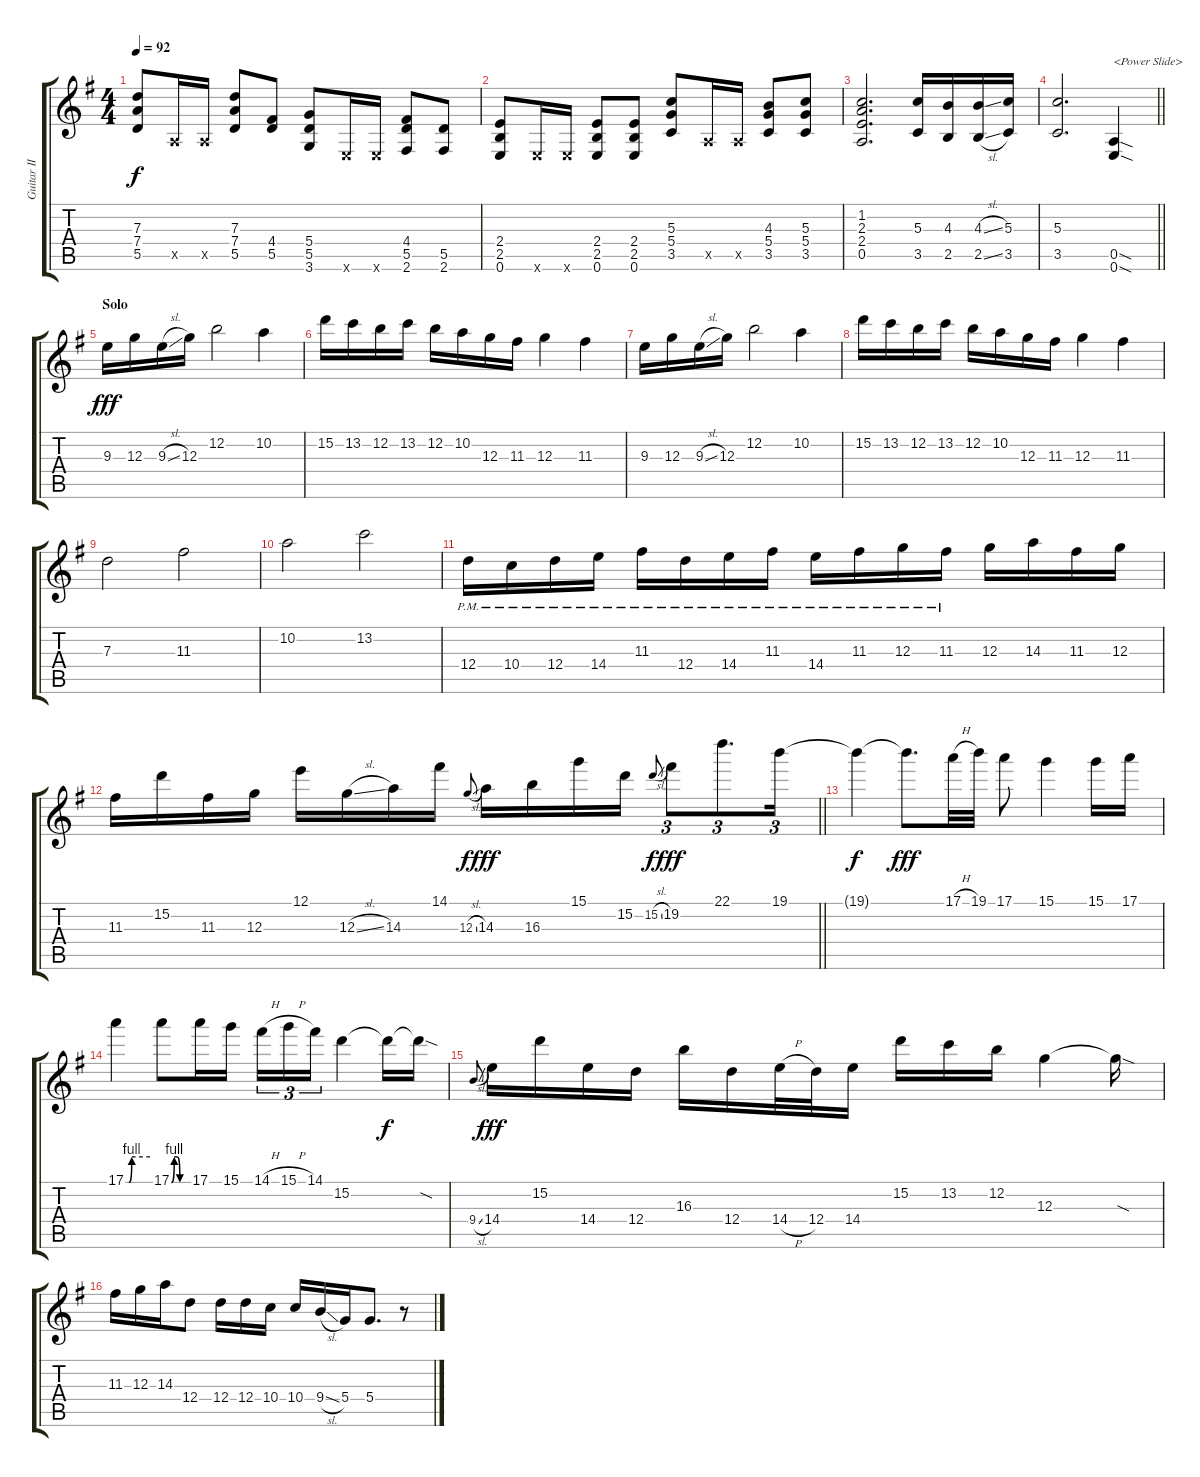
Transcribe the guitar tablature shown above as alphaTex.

\track ("Guitar II" "Guitar II") {instrument distortionguitar}
\staff {score tabs}
\tuning (E4 B3 G3 D3 A2 E2) {hide}
\ts (4 4)
\tempo 92
\clef g2
\ks g
(7.3 7.4 5.5).8{dy f} 0.5{x}.16 0.5{x}.16 (7.3 7.4 5.5).8 (4.4 5.5).8 (5.4 5.5 3.6).8 0.6{x}.16 0.6{x}.16 (4.4 5.5 2.6).8 (5.5 2.6).8 |
(2.4 2.5 0.6).8 0.6{x}.16 0.6{x}.16 (2.4 2.5 0.6).8 (2.4 2.5 0.6).8 (5.3 5.4 3.5).8 0.5{x}.16 0.5{x}.16 (4.3 5.4 3.5).8 (5.3 5.4 3.5).8 |
(1.2 2.3 2.4 0.5).2{d} (5.3 3.5).16 (4.3 2.5).16 (4.3{sl} 2.5{sl}).16 (5.3 3.5).16 |
\barLineRight lightlight
(5.3 3.5).2{d} (0.5{sod} 0.6{sod}).4{txt "<Power Slide>"} |
\section ("" "Solo")
9.3.16{dy fff} 12.3.16 9.3{sl}.16 12.3.16 12.2.2 10.2.4 |
15.2.16 13.2.16 12.2.16 13.2.16 12.2.16 10.2.16 12.3.16 11.3.16 12.3.4 11.3.4 |
9.3.16 12.3.16 9.3{sl}.16 12.3.16 12.2.2 10.2.4 |
15.2.16 13.2.16 12.2.16 13.2.16 12.2.16 10.2.16 12.3.16 11.3.16 12.3.4 11.3.4 |
7.3.2 11.3.2 |
10.2.2 13.2.2 |
12.4{pm}.16 10.4{pm}.16 12.4{pm}.16 14.4{pm}.16 11.3{pm}.16 12.4{pm}.16 14.4{pm}.16 11.3{pm}.16 14.4{pm}.16 11.3{pm}.16 12.3{pm}.16 11.3{pm}.16 12.3.16 14.3.16 11.3.16 12.3.16 |
\barLineRight lightlight
11.3.16 15.2.16 11.3.16 12.3.16 12.1.16 12.3{sl}.16 14.3.16 14.1.16 12.3{sl}.8{gr onbeat dy f} 14.3.16{dy fff} 16.3.16 15.1.16 15.2.16 15.2{sl}.8{gr onbeat dy f} 19.2.8{tu (3 2) dy fff} 22.1.8{d tu (3 2)} 19.1.16{tu (3 2)} |
\section ("" "")
19.1{t}.4{dy f} 19.1{t}.8{d dy fff} 17.1{h}.32 19.1.32 17.1.8 15.1.4 15.1.16 17.1.16 |
17.1{be (custom 0 0 8 0 15 4 60 4)}.4 17.1{be (custom 0 0 10 4 20 4 30 0 60 0)}.8 17.1.16 15.1.16 14.1{h}.16{tu (3 2)} 15.1{h}.16{tu (3 2)} 14.1.16{tu (3 2)} 15.2.4 15.2{t}.16{dy f} 15.2{sod t}.16 |
9.4{sl}.8{gr onbeat} 14.4.16{dy fff} 15.2.16 14.4.16 12.4.16 16.3.16 12.4.16 14.4{h}.32 12.4.32 14.4.16 15.2.16 13.2.16 12.2.16 12.3.4 12.3{sod t}.16 |
11.3.16 12.3.16 14.3.16 12.4.8 12.4.16 12.4.16 10.4.16 10.4.16 9.4{sl}.16 5.4.16 5.4.8{d} r.8
